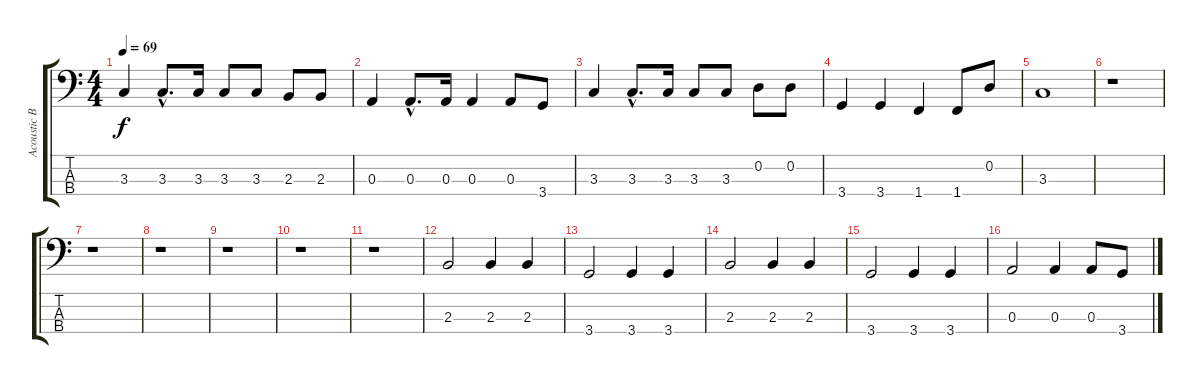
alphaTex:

\track ("Acoustic Bass" "Acoustic B") {instrument acousticbass}
\staff {score tabs}
\tuning (G2 D2 A1 E1) {hide}
\ts (4 4)
\tempo 69
\clef f4
\ks c
3.3.4{dy f} 3.3{hac}.8{d} 3.3.16 3.3.8 3.3.8 2.3.8 2.3.8 |
0.3.4 0.3{hac}.8{d} 0.3.16 0.3.4 0.3.8 3.4.8 |
3.3.4 3.3{hac}.8{d} 3.3.16 3.3.8 3.3.8 0.2.8 0.2.8 |
3.4.4 3.4.4 1.4.4 1.4.8 0.2.8 |
3.3.1 |
r.1 |
r.1 |
r.1 |
r.1 |
r.1 |
r.1 |
2.3.2 2.3.4 2.3.4 |
3.4.2 3.4.4 3.4.4 |
2.3.2 2.3.4 2.3.4 |
3.4.2 3.4.4 3.4.4 |
0.3.2 0.3.4 0.3.8 3.4.8
